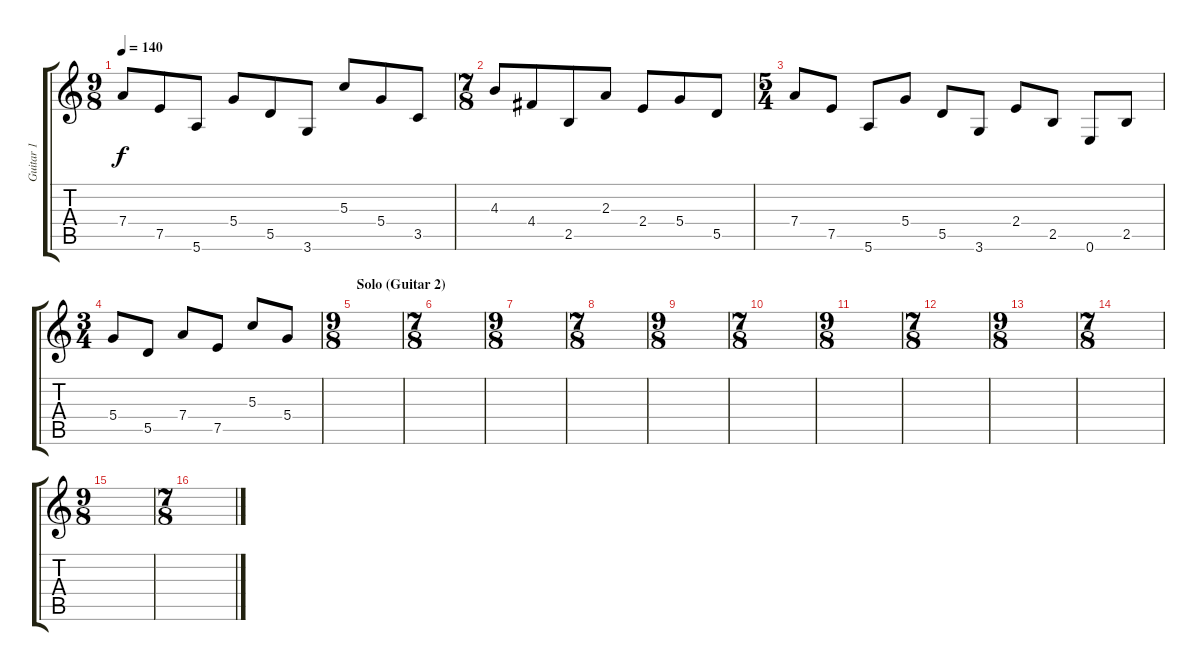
\track ("Guitar 1" "Guitar 1") {instrument distortionguitar}
\staff {score tabs}
\tuning (E4 B3 G3 D3 A2 E2) {hide}
\ts (9 8)
\tempo 140
\clef g2
\ks c
7.4.8{dy f} 7.5.8 5.6.8 5.4.8 5.5.8 3.6.8 5.3.8 5.4.8 3.5.8 |
\ts (7 8)
4.3.8 4.4.8 2.5.8 2.3.8 2.4.8 5.4.8 5.5.8 |
\ts (5 4)
7.4.8 7.5.8 5.6.8 5.4.8 5.5.8 3.6.8 2.4.8 2.5.8 0.6.8 2.5.8 |
\ts (3 4)
5.4.8 5.5.8 7.4.8 7.5.8 5.3.8 5.4.8 |
\ts (9 8)
\section ("" "Solo (Guitar 2)")
|
\ts (7 8)
|
\ts (9 8)
|
\ts (7 8)
|
\ts (9 8)
|
\ts (7 8)
|
\ts (9 8)
|
\ts (7 8)
|
\ts (9 8)
|
\ts (7 8)
|
\ts (9 8)
|
\ts (7 8)
